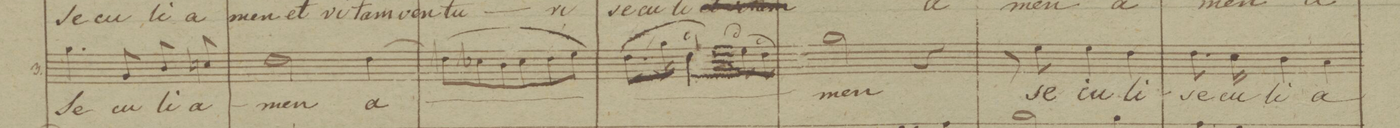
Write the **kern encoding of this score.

**kern	**text	**text	**dynam
*I"3.	*	*	*
*clefC4	*	*	*
*k[b-]	*	*	*
*M3/4	*	*	*
4.f\	se-	.	.
8F/	-cu-	.	.
8A/	-li	.	.
8Bn/	a-	.	.
=161	=161	=161	=161
2c\	-men	.	.
.	.	et	.
.	.	vi-	.
[4c\	a-	a-	.
=162	=162	=162	=162
(8c\L]	.	.	.
8B-X\	.	.	.
8A\	.	.	.
8B-\	.	.	.
8c\	.	.	.
8d\J)	.	.	.
=163	=163	=163	=163
(8.c\L	.	.	.
16f\Jk	.	.	.
4c\)	.	.	.
(8d\L	.	.	.
8c\J)	.	.	.
=164	=164	=164	=164
2f\	-men	-men	.
4r	.	.	.
=165	=165	=165	=165
8r	.	-tu-	.
8d\	se-	se-	.
4d\	-cu-	-cu-	.
4c\	-li	-li	.
=166	=166	=166	=166
8.c\	se-	se-	.
16B-\	-cu-	-cu-	.
4A\	-li	-li	.
4G\	a-	a-	.
=167	=167	=167	=167
*-	*-	*-	*-
